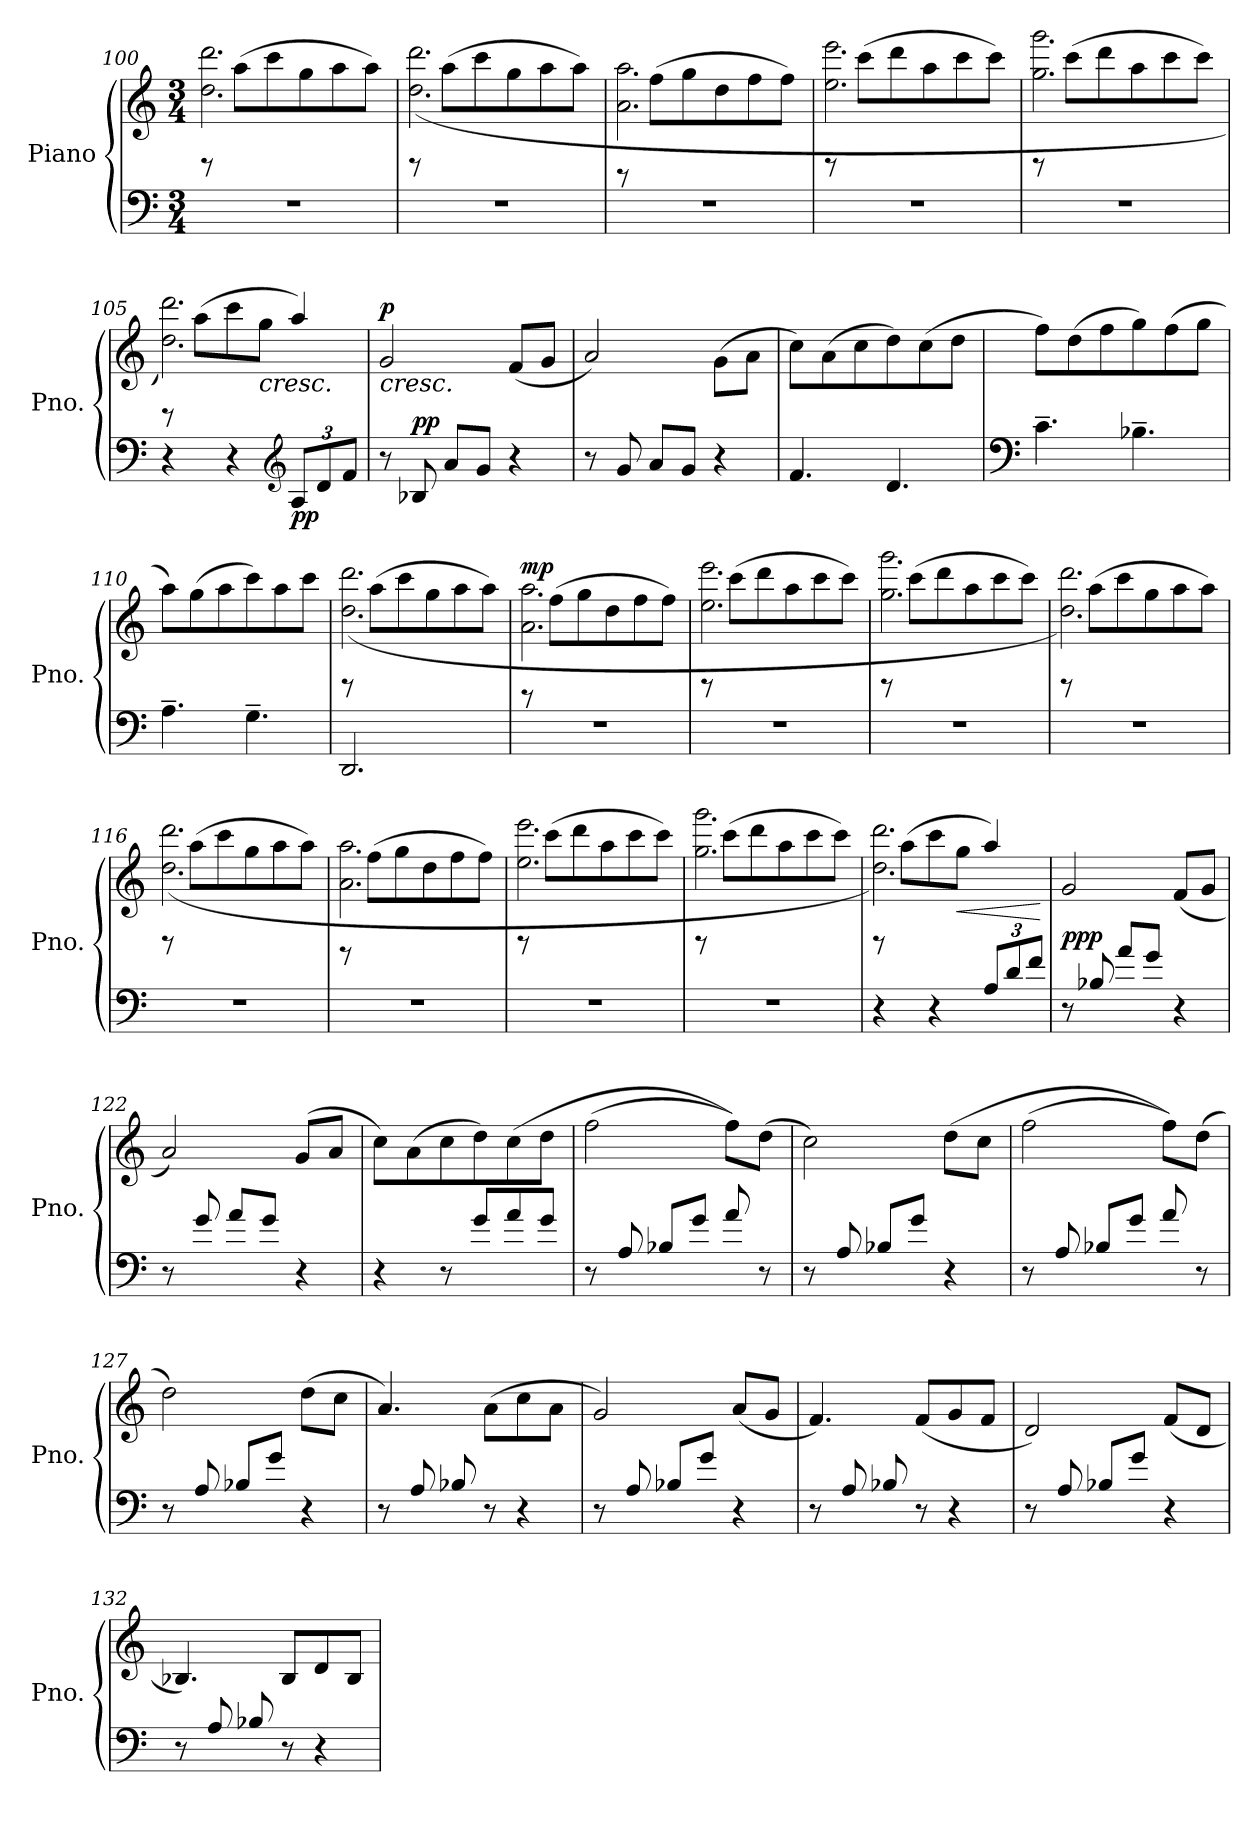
**kern	**kern	**dynam
*part1	*part1	*part1
*staff2	*staff1	*staff1/2
*I"Piano	*	*
*I'Pno.	*	*
*clefF4	*clefG2	*
*k[]	*k[]	*
*M3/4	*M3/4	*
=100	=100	=100
*	*^	*
2.r	8rD	2.dd\ 2.ddd\	.
.	(>8aa\L	.	.
.	8ccc\	.	.
.	8gg\	.	.
.	8aa\	.	.
.	8aa\J)	.	.
=101	=101	=101	=101
2.r	8rD	(>2.dd\ 2.ddd\	.
.	(>8aa\L	.	.
.	8ccc\	.	.
.	8gg\	.	.
.	8aa\	.	.
.	8aa\J)	.	.
=102	=102	=102	=102
2.r	8rBB	2.a\ 2.aa\	.
.	(>8ff\L	.	.
.	8gg\	.	.
.	8dd\	.	.
.	8ff\	.	.
.	8ff\J)	.	.
=103	=103	=103	=103
2.r	8rD	2.ee\ 2.eee\	.
.	(>8ccc\L	.	.
.	8ddd\	.	.
.	8aa\	.	.
.	8ccc\	.	.
.	8ccc\J)	.	.
=104	=104	=104	=104
2.r	8rD	2.gg\ 2.ggg\	.
.	(>8ccc\L	.	.
.	8ddd\	.	.
.	8aa\	.	.
.	8ccc\	.	.
.	8ccc\J)	.	.
=105	=105	=105	=105
4r	8rD	2.dd\ 2.ddd\)	.
.	(>8aa\L	.	.
4r	8ccc\	.	.
!	!	!	!LO:HP:b
.	8gg\J	.	<
*clefG2	*	*	*
*Xbrackettup	*	*	*
!	!	!	!LO:DY:b=2
12A/L	4aa/)	.	pp
12d/	.	.	.
12f/J	.	.	.
*	*v	*v	*
.	.	[
=106	=106	=106
!	!LO:TX:b:i:t=cresc.	!
!	!	!LO:DY:a
8r	2g/	p
!	!	!LO:DY:a=2
8B-X/	.	pp
8a/L	.	.
8g/J	.	.
4r	(<8f/L	.
.	8g/J	.
=107	=107	=107
8r	2a/)	.
8g/	.	.
8a/L	.	.
8g/J	.	.
4r	(>8g\L	.
.	8a\J	.
=108	=108	=108
4.f/	8cc\L)	.
.	(>8a\	.
.	8cc\	.
4.d/	8dd\)	.
.	(>8cc\	.
.	8dd\J	.
=109	=109	=109
*clefF4	*	*
4.c~\	8ff\L)	.
.	(>8dd\	.
.	8ff\	.
4.B-X~\	8gg\)	.
.	(>8ff\	.
.	8gg\J	.
=110	=110	=110
4.A~\	8aa\L)	.
.	(>8gg\	.
.	8aa\	.
4.G~\	8ccc\)	.
.	8aa\	.
.	8ccc\J	.
=111	=111	=111
*8ba	*	*
*	*^	*
!	!	!	!LO:DY:a=2
!	!	!	!LO:DY:n=1:a
2.DDD/	8rD	(>2.dd\ 2.ddd\	pp mf
.	(>8aa\L	.	.
.	8ccc\	.	.
.	8gg\	.	.
.	8aa\	.	.
.	8aa\J)	.	.
=112	=112	=112	=112
*X8ba	*	*	*
!	!	!	!LO:DY:a
2.r	8rBB	2.a\ 2.aa\	mp
.	(>8ff\L	.	.
.	8gg\	.	.
.	8dd\	.	.
.	8ff\	.	.
.	8ff\J)	.	.
=113	=113	=113	=113
2.r	8rD	2.ee\ 2.eee\	.
.	(>8ccc\L	.	.
.	8ddd\	.	.
.	8aa\	.	.
.	8ccc\	.	.
.	8ccc\J)	.	.
=114	=114	=114	=114
2.r	8rD	2.gg\ 2.ggg\	.
.	(>8ccc\L	.	.
.	8ddd\	.	.
.	8aa\	.	.
.	8ccc\	.	.
.	8ccc\J)	.	.
=115	=115	=115	=115
2.r	8rD	2.dd\ 2.ddd\)	.
.	(>8aa\L	.	.
.	8ccc\	.	.
.	8gg\	.	.
.	8aa\	.	.
.	8aa\J)	.	.
=116	=116	=116	=116
2.r	8rD	(>2.dd\ 2.ddd\	.
.	(>8aa\L	.	.
.	8ccc\	.	.
.	8gg\	.	.
.	8aa\	.	.
.	8aa\J)	.	.
=117	=117	=117	=117
2.r	8rBB	2.a\ 2.aa\	.
.	(>8ff\L	.	.
.	8gg\	.	.
.	8dd\	.	.
.	8ff\	.	.
.	8ff\J)	.	.
=118	=118	=118	=118
2.r	8rD	2.ee\ 2.eee\	.
.	(>8ccc\L	.	.
.	8ddd\	.	.
.	8aa\	.	.
.	8ccc\	.	.
.	8ccc\J)	.	.
=119	=119	=119	=119
2.r	8rD	2.gg\ 2.ggg\	.
.	(>8ccc\L	.	.
.	8ddd\	.	.
.	8aa\	.	.
.	8ccc\	.	.
.	8ccc\J)	.	.
=120	=120	=120	=120
4r	8rD	2.dd\ 2.ddd\)	.
.	(>8aa\L	.	.
4r	8ccc\	.	.
!	!	!	!LO:HP:b
.	8gg\J	.	<
(<12A/L	4aa/)	.	.
12d/	.	.	.
12f/J	.	.	.
*	*v	*v	*
.	.	[
=121	=121	=121
!	!	!LO:DY:a=2
!	!	!LO:DY:n=1:a
8r	2g/)	pp p
8B-X/	.	.
8a/L	.	.
8g/J	.	.
4r	(<8f/L	.
.	8g/J	.
=122	=122	=122
8r	2a/)	.
8g/	.	.
8a/L	.	.
8g/J	.	.
4r	(>8g/L	.
.	8a/J	.
=123	=123	=123
4r	8cc\L)	.
.	(>8a\	.
8r	8cc\	.
8g/L	8dd\)	.
8a/	(>8cc\	.
8g/J	8dd\J	.
=124	=124	=124
8r	(>2ff\	.
8A/	.	.
8B-X/L	.	.
8g/J	.	.
8a/	8ff\L))	.
8r	(>8dd\J	.
=125	=125	=125
8r	2cc\)	.
8A/	.	.
8B-X/L	.	.
8g/J	.	.
4r	(>8dd\L	.
.	8cc\J	.
=126	=126	=126
8r	(>2ff\	.
8A/	.	.
8B-X/L	.	.
8g/J	.	.
8a/	8ff\L))	.
8r	(>8dd\J	.
=127	=127	=127
8r	2dd\)	.
8A/	.	.
8B-X/L	.	.
8g/J	.	.
4r	(>8dd\L	.
.	8cc\J	.
=128	=128	=128
8r	4.a/)	.
8A/	.	.
8B-X/	.	.
8r	(<8a\L	.
4r	8cc\	.
.	8a\J	.
=129	=129	=129
8r	2g/)	.
8A/	.	.
8B-X/L	.	.
8g/J	.	.
4r	(<8a/L	.
.	8g/J	.
=130	=130	=130
8r	4.f/)	.
8A/	.	.
8B-X/	.	.
8r	(<8f/L	.
4r	8g/	.
.	8f/J	.
=131	=131	=131
8r	2d/)	.
8A/	.	.
8B-X/L	.	.
8g/J	.	.
4r	(<8f/L	.
.	8d/J	.
=132	=132	=132
8r	4.B-X/)	.
8A/	.	.
8B-X/	.	.
8r	8B-/L	.
4r	8d/	.
.	8B-/J	.
=	=	=
*-	*-	*-
